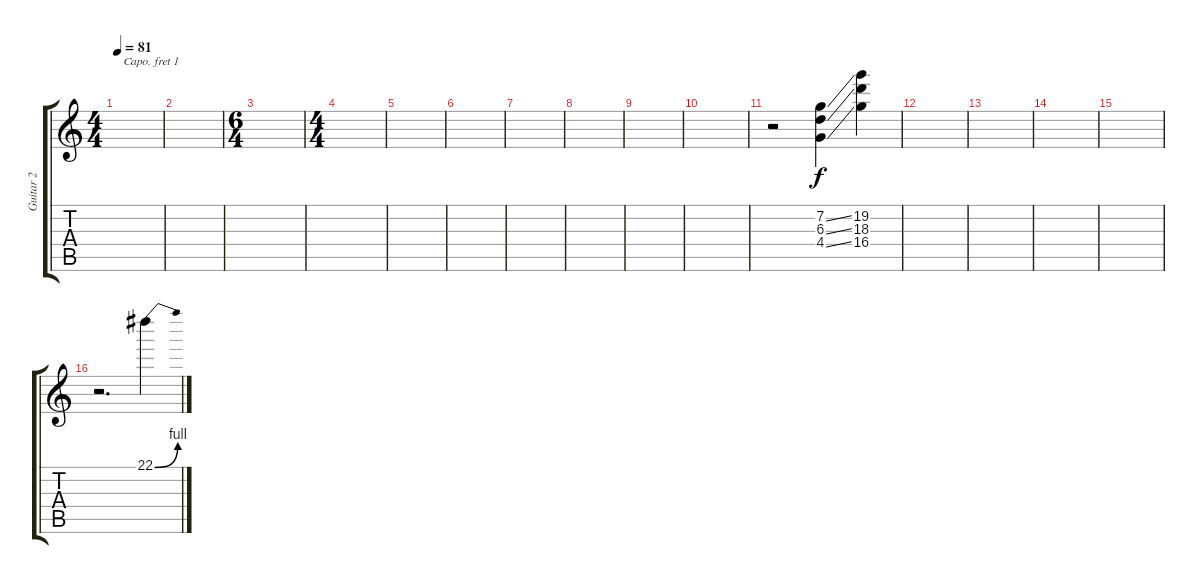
\track ("Guitar 2" "Guitar 2") {instrument electricguitarjazz}
\staff {score tabs}
\capo 1
\tuning (E4 B3 G3 D3 A2 E2) {hide}
\ts (4 4)
\tempo 81
\clef g2
\ks c
|
|
\ts (6 4)
|
\ts (4 4)
|
|
|
|
|
|
|
r.2 (7.2{ss} 6.3{ss} 4.4{ss}).4 (19.2 18.3 16.4).4 |
|
|
|
|
r.2{d} 22.1{be (bend 0 0 60 4)}.4{dy f}
